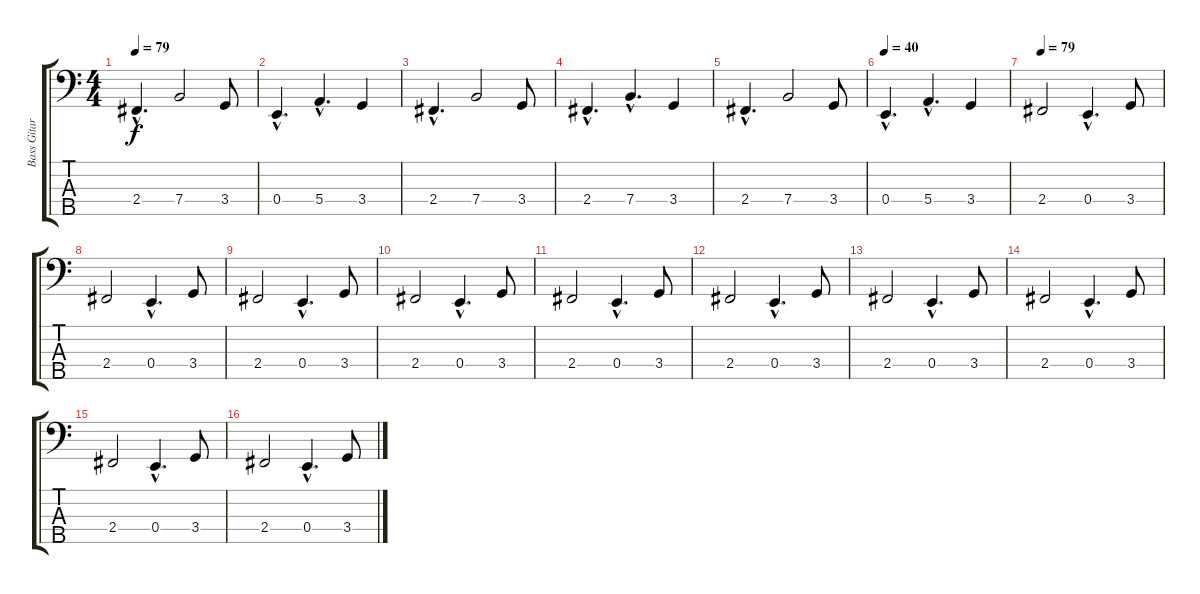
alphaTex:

\track ("Bass Gitar" "Bass Gitar") {instrument electricbassfinger}
\staff {score tabs}
\tuning (G2 D2 A1 E1 B0) {hide}
\ts (4 4)
\tempo 79
\clef f4
\ks c
2.4{hac}.4{d dy f} 7.4.2 3.4.8 |
0.4{hac}.4{d} 5.4{hac}.4{d} 3.4.4 |
2.4{hac}.4{d} 7.4.2 3.4.8 |
2.4{hac}.4{d} 7.4{hac}.4{d} 3.4.4 |
2.4{hac}.4{d} 7.4.2 3.4.8 |
\tempo 40
0.4{hac}.4{d} 5.4{hac}.4{d} 3.4.4 |
\tempo 79
2.4.2 0.4{hac}.4{d} 3.4.8 |
2.4.2 0.4{hac}.4{d} 3.4.8 |
2.4.2 0.4{hac}.4{d} 3.4.8 |
2.4.2 0.4{hac}.4{d} 3.4.8 |
2.4.2 0.4{hac}.4{d} 3.4.8 |
2.4.2 0.4{hac}.4{d} 3.4.8 |
2.4.2 0.4{hac}.4{d} 3.4.8 |
2.4.2 0.4{hac}.4{d} 3.4.8 |
2.4.2 0.4{hac}.4{d} 3.4.8 |
2.4.2 0.4{hac}.4{d} 3.4.8
